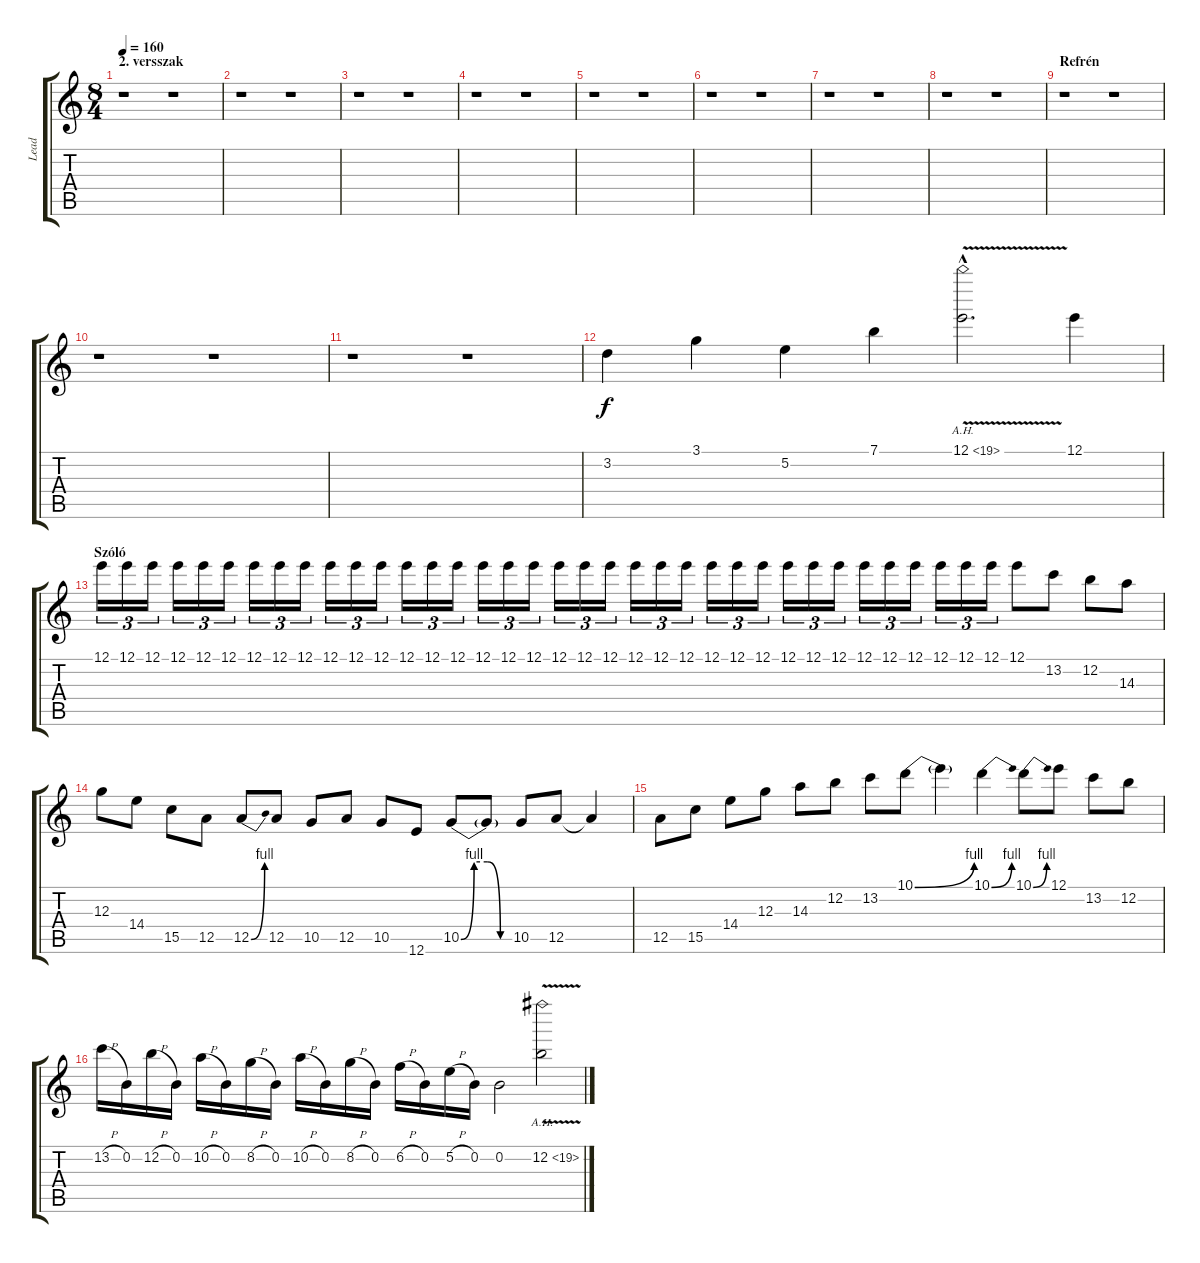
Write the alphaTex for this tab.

\track ("Lead" "Lead") {instrument overdrivenguitar}
\staff {score tabs}
\tuning (E4 B3 G3 D3 A2 E2) {hide}
\ts (8 4)
\section ("" "2. versszak")
\tempo 160
\clef g2
\ks c
r.1{dy f} r.1 |
r.1 r.1 |
r.1 r.1 |
r.1 r.1 |
r.1 r.1 |
r.1 r.1 |
r.1 r.1 |
r.1 r.1 |
\section ("" "Refrén")
r.1 r.1 |
r.1 r.1 |
r.1 r.1 |
3.2.4 3.1.4 5.2.4 7.1.4 12.1{ah 7 v hac}.2{d} 12.1.4 |
\section ("" "Szóló")
12.1.16{tu (3 2)} 12.1.16{tu (3 2)} 12.1.16{tu (3 2)} 12.1.16{tu (3 2)} 12.1.16{tu (3 2)} 12.1.16{tu (3 2)} 12.1.16{tu (3 2)} 12.1.16{tu (3 2)} 12.1.16{tu (3 2)} 12.1.16{tu (3 2)} 12.1.16{tu (3 2)} 12.1.16{tu (3 2)} 12.1.16{tu (3 2)} 12.1.16{tu (3 2)} 12.1.16{tu (3 2)} 12.1.16{tu (3 2)} 12.1.16{tu (3 2)} 12.1.16{tu (3 2)} 12.1.16{tu (3 2)} 12.1.16{tu (3 2)} 12.1.16{tu (3 2)} 12.1.16{tu (3 2)} 12.1.16{tu (3 2)} 12.1.16{tu (3 2)} 12.1.16{tu (3 2)} 12.1.16{tu (3 2)} 12.1.16{tu (3 2)} 12.1.16{tu (3 2)} 12.1.16{tu (3 2)} 12.1.16{tu (3 2)} 12.1.16{tu (3 2)} 12.1.16{tu (3 2)} 12.1.16{tu (3 2)} 12.1.16{tu (3 2)} 12.1.16{tu (3 2)} 12.1.16{tu (3 2)} 12.1.8 13.2.8 12.2.8 14.3.8 |
12.3.8 14.4.8 15.5.8 12.5.8 12.5{be (bend 0 0 60 4)}.8 12.5.8 10.5.8 12.5.8 10.5.8 12.6.8 10.5{be (custom 0 0 15 4 30 4 45 0 60 0)}.8 10.5{t}.8 10.5.8 12.5.8 12.5{t}.4 |
12.5.8 15.5.8 14.4.8 12.3.8 14.3.8 12.2.8 13.2.8 10.1{be (bend 0 0 60 4)}.8 10.1{t}.4 10.1{be (bend 0 0 60 4)}.4 10.1{be (bend 0 0 60 4)}.8 12.1.8 13.2.8 12.2.8 |
13.2{h}.16 0.2.16 12.2{h}.16 0.2.16 10.2{h}.16 0.2.16 8.2{h}.16 0.2.16 10.2{h}.16 0.2.16 8.2{h}.16 0.2.16 6.2{h}.16 0.2.16 5.2{h}.16 0.2.16 0.2.2 12.2{ah 7 v}.2
